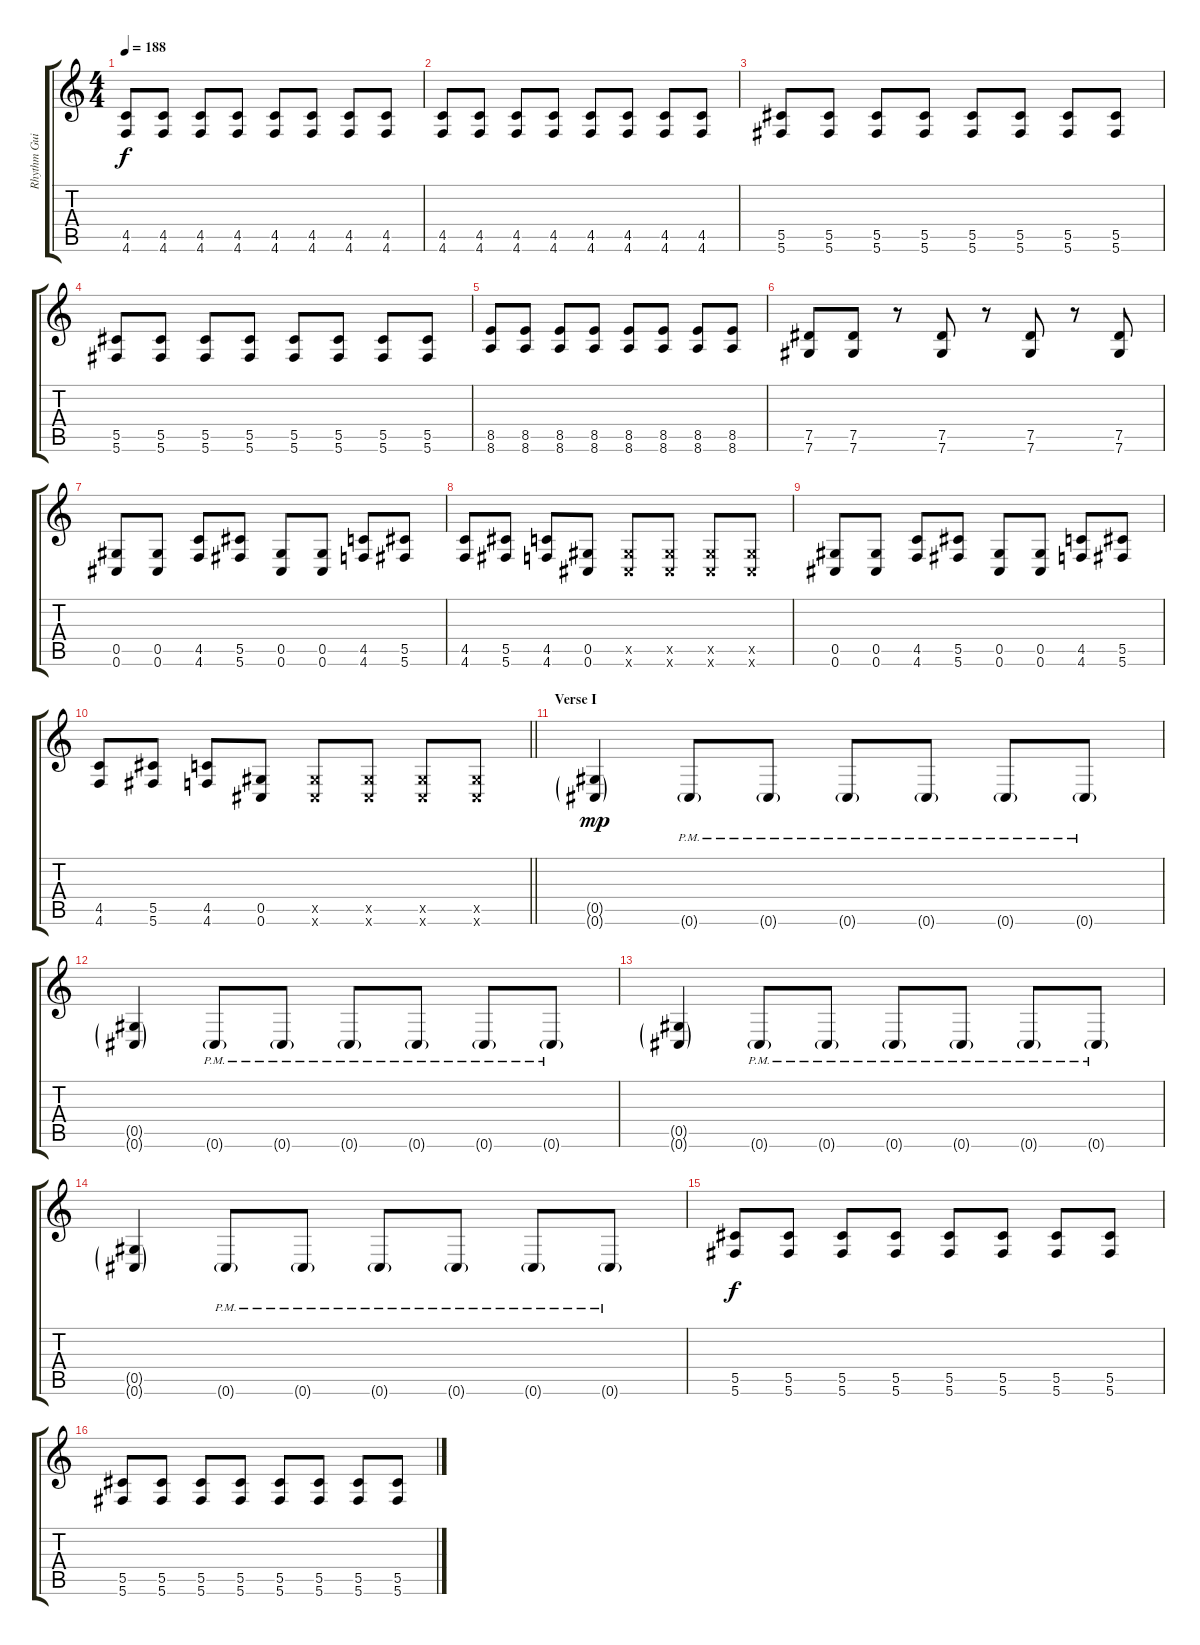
\track ("Rhythm Guitar" "Rhythm Gui") {instrument overdrivenguitar}
\staff {score tabs}
\tuning (Eb4 Bb3 Gb3 Db3 Ab2 Db2) {hide}
\ts (4 4)
\tempo 188
\clef g2
\ks c
(4.5 4.6).8{dy f} (4.5 4.6).8 (4.5 4.6).8 (4.5 4.6).8 (4.5 4.6).8 (4.5 4.6).8 (4.5 4.6).8 (4.5 4.6).8 |
(4.5 4.6).8 (4.5 4.6).8 (4.5 4.6).8 (4.5 4.6).8 (4.5 4.6).8 (4.5 4.6).8 (4.5 4.6).8 (4.5 4.6).8 |
(5.5 5.6).8 (5.5 5.6).8 (5.5 5.6).8 (5.5 5.6).8 (5.5 5.6).8 (5.5 5.6).8 (5.5 5.6).8 (5.5 5.6).8 |
(5.5 5.6).8 (5.5 5.6).8 (5.5 5.6).8 (5.5 5.6).8 (5.5 5.6).8 (5.5 5.6).8 (5.5 5.6).8 (5.5 5.6).8 |
(8.5 8.6).8 (8.5 8.6).8 (8.5 8.6).8 (8.5 8.6).8 (8.5 8.6).8 (8.5 8.6).8 (8.5 8.6).8 (8.5 8.6).8 |
(7.5 7.6).8 (7.5 7.6).8 r.8 (7.5 7.6).8 r.8 (7.5 7.6).8 r.8 (7.5 7.6).8 |
(0.5 0.6).8 (0.5 0.6).8 (4.5 4.6).8 (5.5 5.6).8 (0.5 0.6).8 (0.5 0.6).8 (4.5 4.6).8 (5.5 5.6).8 |
(4.5 4.6).8 (5.5 5.6).8 (4.5 4.6).8 (0.5 0.6).8 (0.5{x} 0.6{x}).8 (0.5{x} 0.6{x}).8 (0.5{x} 0.6{x}).8 (0.5{x} 0.6{x}).8 |
(0.5 0.6).8 (0.5 0.6).8 (4.5 4.6).8 (5.5 5.6).8 (0.5 0.6).8 (0.5 0.6).8 (4.5 4.6).8 (5.5 5.6).8 |
\barLineRight lightlight
(4.5 4.6).8 (5.5 5.6).8 (4.5 4.6).8 (0.5 0.6).8 (0.5{x} 0.6{x}).8 (0.5{x} 0.6{x}).8 (0.5{x} 0.6{x}).8 (0.5{x} 0.6{x}).8 |
\section ("" "Verse I")
(0.5{g} 0.6{g}).4{dy mp} 0.6{g pm}.8 0.6{g pm}.8 0.6{g pm}.8 0.6{g pm}.8 0.6{g pm}.8 0.6{g pm}.8 |
(0.5{g} 0.6{g}).4 0.6{g pm}.8 0.6{g pm}.8 0.6{g pm}.8 0.6{g pm}.8 0.6{g pm}.8 0.6{g pm}.8 |
(0.5{g} 0.6{g}).4 0.6{g pm}.8 0.6{g pm}.8 0.6{g pm}.8 0.6{g pm}.8 0.6{g pm}.8 0.6{g pm}.8 |
(0.5{g} 0.6{g}).4 0.6{g pm}.8 0.6{g pm}.8 0.6{g pm}.8 0.6{g pm}.8 0.6{g pm}.8 0.6{g pm}.8 |
(5.5 5.6).8{dy f} (5.5 5.6).8 (5.5 5.6).8 (5.5 5.6).8 (5.5 5.6).8 (5.5 5.6).8 (5.5 5.6).8 (5.5 5.6).8 |
(5.5 5.6).8 (5.5 5.6).8 (5.5 5.6).8 (5.5 5.6).8 (5.5 5.6).8 (5.5 5.6).8 (5.5 5.6).8 (5.5 5.6).8
